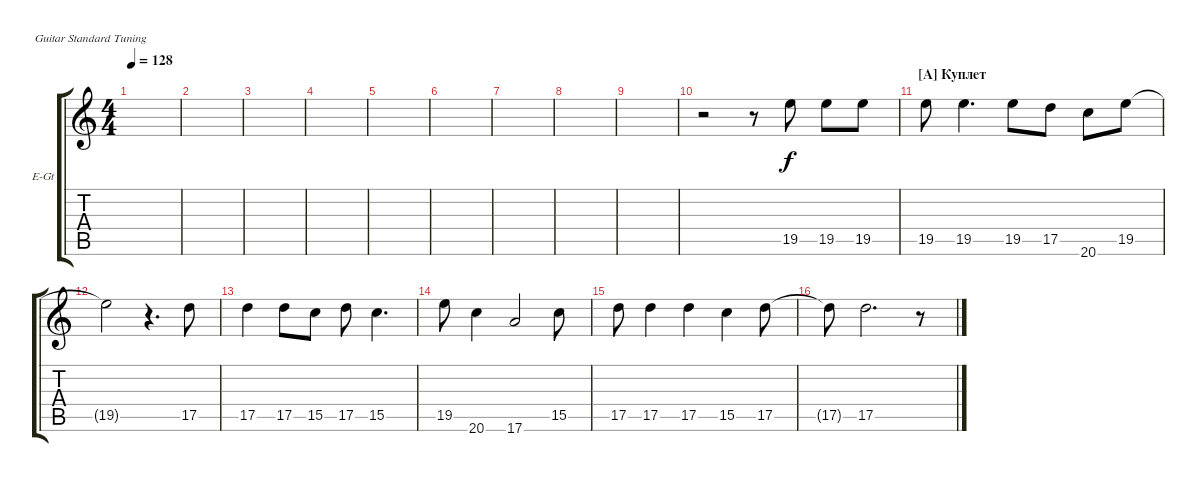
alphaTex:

\defaultSystemsLayout 4
\bracketExtendMode groupsimilarinstruments
\firstSystemTrackNameOrientation horizontal
\otherSystemsTrackNameOrientation horizontal
\track ("Electric Guitar" "E-Gt") {instrument electricguitarclean}
\staff {score tabs}
\tuning (E4 B3 G3 D3 A2 E2)
\ts (4 4)
\tempo 128
\clef g2
\scale
0.487395
\ks c
|
\scale
0.256303 |
\scale
0.256303 |
\scale
0.333333 |
\scale
0.333333 |
\scale
0.333333 |
\scale
0.333333 |
\scale
0.333333 |
\scale
0.333333 |
\scale
0.333333 r.2 r.8 19.5.8 19.5.8 19.5.8 |
\section ("A" "Куплет")
\scale
0.333333 19.5.8 19.5.4{d} 19.5.8 17.5.8 20.6.8 19.5.8 |
\scale
0.333333 19.5{t}.2 r.4{d} 17.5.8 |
\scale
0.333333 17.5.4 17.5.8 15.5.8 17.5.8 15.5.4{d} |
\scale
0.333333 19.5.8 20.6.4 17.6.2 15.5.8 |
\scale
0.333333 17.5.8 17.5.4 17.5.4 15.5.4 17.5.8 |
\scale
0.333333 17.5{t}.8 17.5.2{d} r.8
